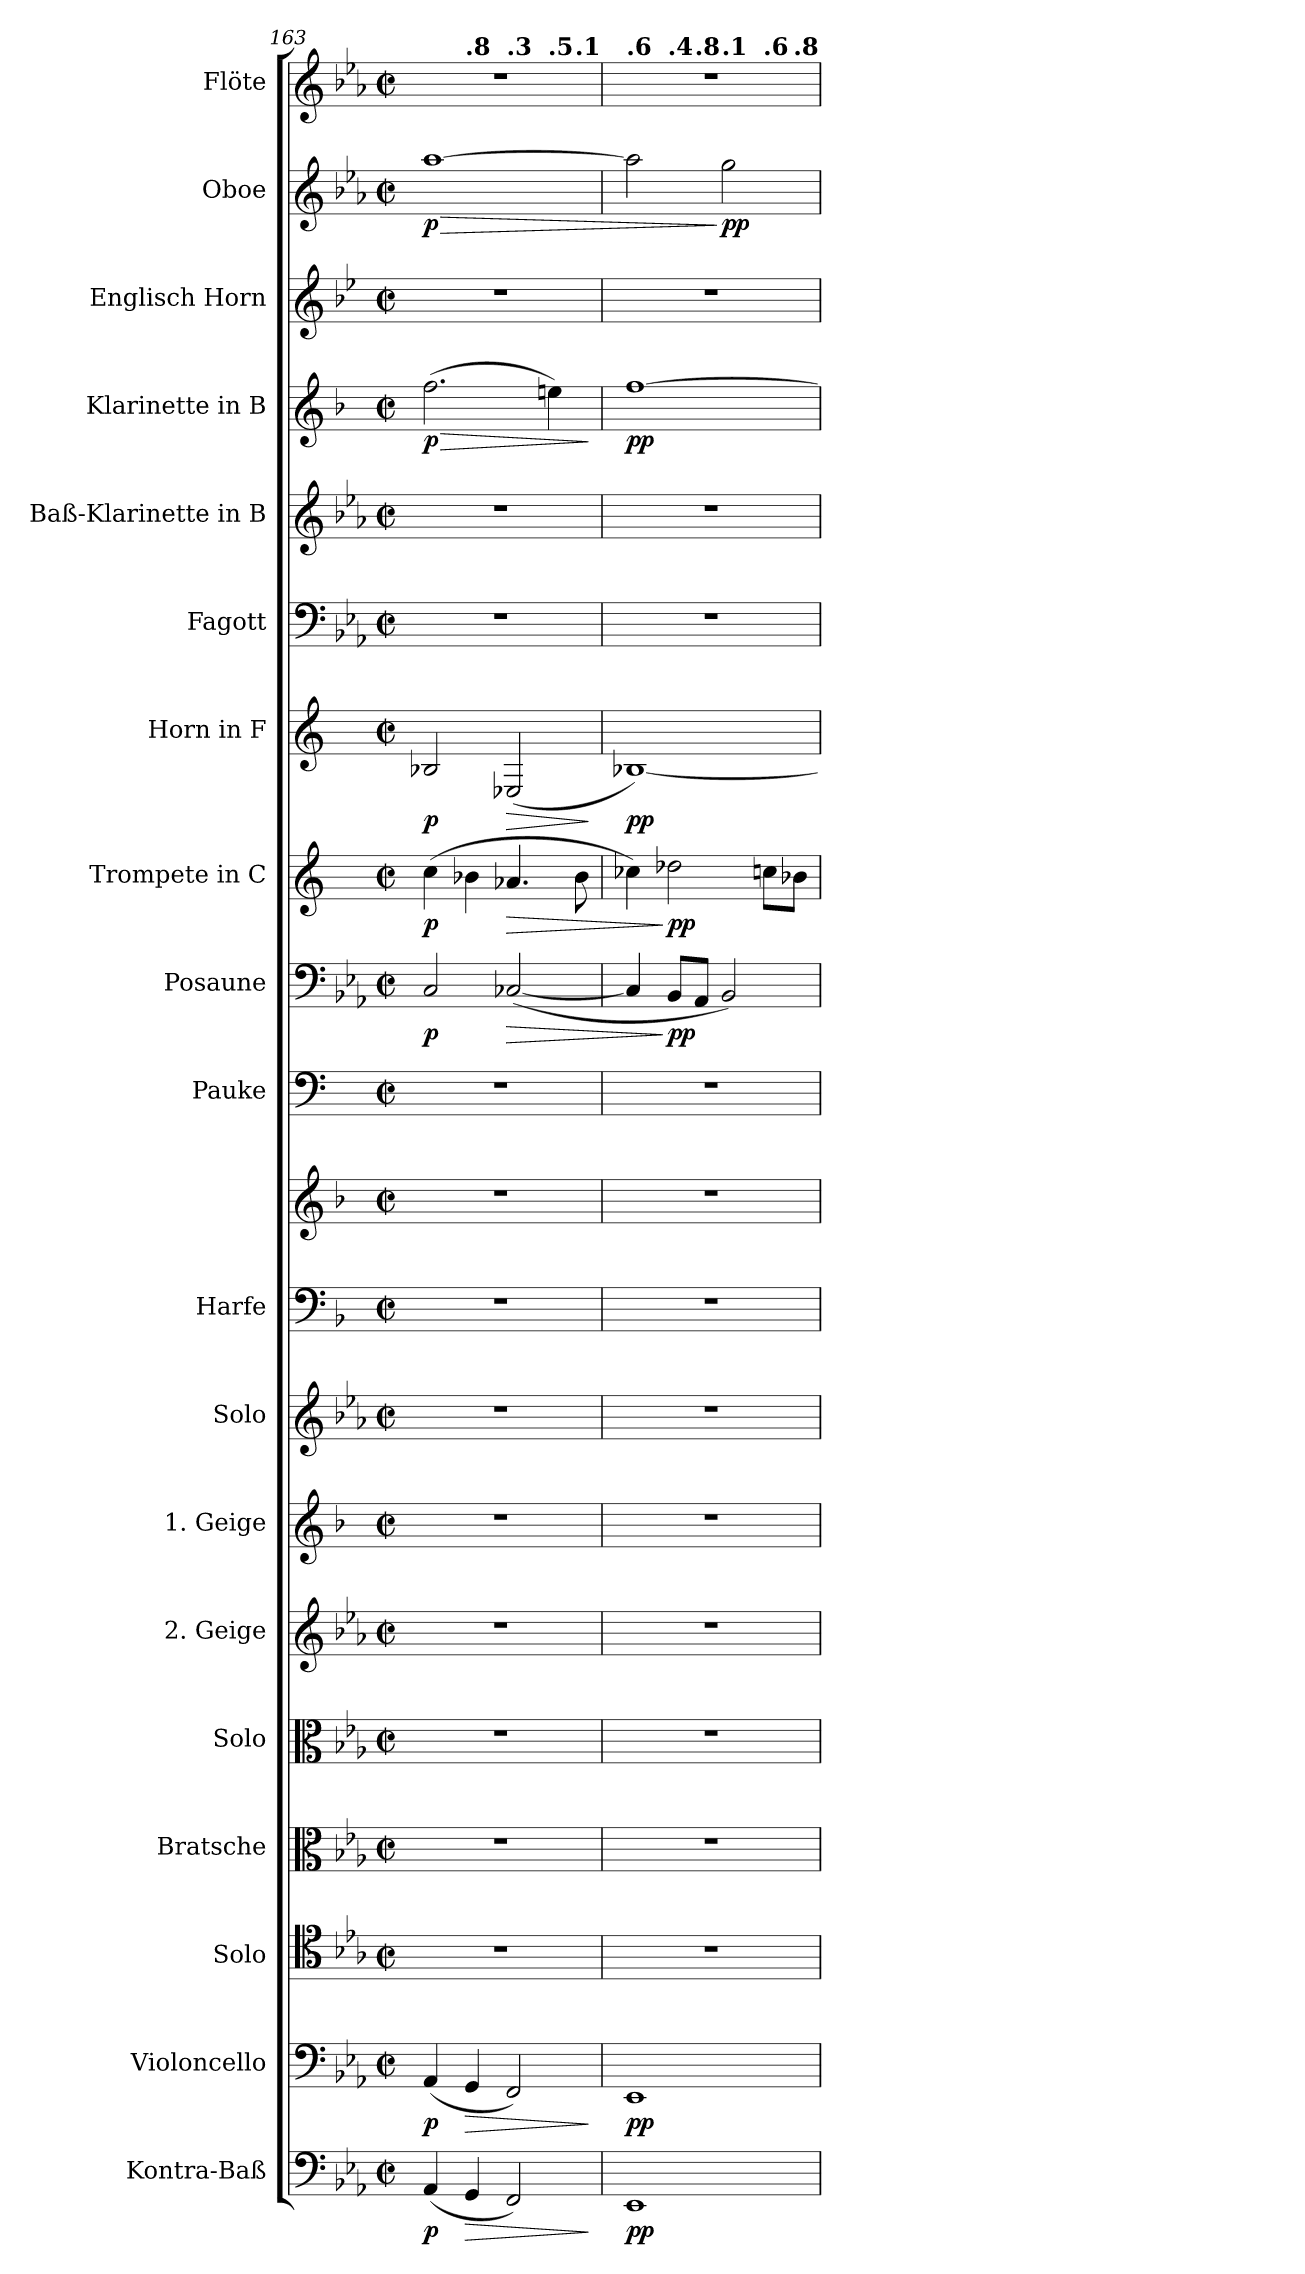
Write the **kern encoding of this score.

**kern	**dynam	**kern	**dynam	**kern	**kern	**kern	**kern	**kern	**kern	**kern	**kern	**kern	**kern	**dynam	**kern	**dynam	**kern	**dynam	**kern	**kern	**kern	**dynam	**kern	**kern	**dynam	**kern
*part19	*part19	*part18	*part18	*part17	*part16	*part15	*part14	*part13	*part12	*part11	*part11	*part10	*part9	*part9	*part8	*part8	*part7	*part7	*part6	*part5	*part4	*part4	*part3	*part2	*part2	*part1
*staff20	*staff20	*staff19	*staff19	*staff18	*staff17	*staff16	*staff15	*staff14	*staff13	*staff12	*staff11	*staff10	*staff9	*staff9	*staff8	*staff8	*staff7	*staff7	*staff6	*staff5	*staff4	*staff4	*staff3	*staff2	*staff2	*staff1
*I"Kontra-Baß	*	*I"Violoncello	*	*I"Solo	*I"Bratsche	*I"Solo	*I"2. Geige	*I"1. Geige	*I"Solo	*I"Harfe	*	*I"Pauke	*I"Posaune	*	*I"Trompete in C	*	*I"Horn in F	*	*I"Fagott	*I"Baß-Klarinette in B	*I"Klarinette in B	*	*I"Englisch Horn	*I"Oboe	*	*I"Flöte
*	*	*I'Vlc.	*	*I'Solo	*I'Br.	*I'Solo	*I'2. Gg	*I'1. Gg.	*I'Solo	*I'Hrf.	*	*I'Pk.	*I'Pos.	*	*I'Trp.	*	*I'Hr. F	*	*I'Fg.	*	*I'Kl. B	*	*I'E. H.	*I'Ob.	*	*I'Fl.
*clefF4	*	*clefF4	*	*clefC4	*clefC3	*clefC3	*clefG2	*clefG2	*clefG2	*clefF4	*clefG2	*clefF4	*clefF4	*	*clefG2	*	*clefG2	*	*clefF4	*clefG2	*clefG2	*	*clefG2	*clefG2	*	*clefG2
*ITrd7c12	*	*	*	*	*	*	*	*ITrd1c2	*	*ITrd1c2	*ITrd1c2	*	*	*	*	*	*ITrd4c7	*	*	*ITrd8c14	*ITrd1c2	*	*ITrd4c7	*	*	*
*k[b-e-a-]	*	*k[b-e-a-]	*	*k[b-e-a-]	*k[b-e-a-]	*k[b-e-a-]	*k[b-e-a-]	*k[b-e-a-]	*k[b-e-a-]	*k[b-e-a-]	*k[b-e-a-]	*k[]	*k[b-e-a-]	*	*k[]	*	*k[b-]	*	*k[b-e-a-]	*k[b-e-a-]	*k[b-e-a-]	*	*k[b-e-a-]	*k[b-e-a-]	*	*k[b-e-a-]
*M2/2	*	*M2/2	*	*M2/2	*M2/2	*M2/2	*M2/2	*M2/2	*M2/2	*M2/2	*M2/2	*M2/2	*M2/2	*	*M2/2	*	*M2/2	*	*M2/2	*M2/2	*M2/2	*	*M2/2	*M2/2	*	*M2/2
*met(c|)	*	*met(c|)	*	*met(c|)	*met(c|)	*met(c|)	*met(c|)	*met(c|)	*met(c|)	*met(c|)	*met(c|)	*met(c|)	*met(c|)	*	*met(c|)	*	*met(c|)	*	*met(c|)	*met(c|)	*met(c|)	*	*met(c|)	*met(c|)	*	*met(c|)
*MM130	*	*MM130	*	*MM130	*MM130	*MM130	*MM130	*MM130	*MM130	*MM130	*MM130	*MM130	*MM130	*	*MM130	*	*MM130	*	*MM130	*MM130	*MM130	*	*MM130	*MM130	*	*MM130
=163	=163	=163	=163	=163	=163	=163	=163	=163	=163	=163	=163	=163	=163	=163	=163	=163	=163	=163	=163	=163	=163	=163	=163	=163	=163	=163
!	!	!	!	!	!	!	!	!	!	!	!	!	!	!	!	!	!	!	!	!	!	!	!	!	!	!LO:TX:a:B:t=rit.     _      _      _      _      _      _     _     _     _     _     _     tempo I. sehr ruhig
!	!LO:DY:b	!	!LO:DY:b	!	!	!	!	!	!	!	!	!	!	!LO:DY:b	!	!LO:DY:b	!	!LO:DY:b	!	!	!	!LO:HP:b	!	!	!LO:HP:b	!
!	!	!	!	!	!	!	!	!	!	!	!	!	!	!	!	!	!	!	!	!	!	!LO:DY:n=1:b	!	!	!LO:DY:n=1:b	!
*	*	*	*	*	*	*	*	*	*	*	*	*	*	*	*	*	*	*	*	*	*	*	*	*	*	*^
*	*	*	*	*	*	*	*	*	*	*	*	*	*	*	*	*	*	*	*	*	*	*	*	*	*	*	*^
*	*	*	*	*	*	*	*	*	*	*	*	*	*	*	*	*	*	*	*	*	*	*	*	*	*	*	*	*^
*	*	*	*	*	*	*	*	*	*	*	*	*	*	*	*	*	*	*	*	*	*	*	*	*	*	*	*	*	*^
(<4AAA-/	p	(<4AA-/	p	1r	1r	1r	1r	1r	1r	1r	1r	1r	2C/	p	(>4cc\	p	2E-X/	p	1r	1r	(>2.ee-\	> p	1r	[1aa-	> p	1r	4ryy	2ryy	2.ryy	2..ryy
*	*	*	*	*	*	*	*	*	*	*	*	*	*	*	*	*	*	*	*	*	*	*	*	*	*	*MM128	*	*	*	*
!	!	!	!	!	!	!	!	!	!	!	!	!	!	!	!	!	!	!	!	!	!	!	!	!	!	!	!LO:TX:a:B:t=.8	!	!	!
!	!LO:HP:b	!	!LO:HP:b	!	!	!	!	!	!	!	!	!	!	!	!	!	!	!	!	!	!	!	!	!	!	!	!	!	!	!
4GGG/	>	4GG/	>	.	.	.	.	.	.	.	.	.	.	.	4b-X\	.	.	.	.	.	.	.	.	.	.	.	2.ryy	.	.	.
*	*	*	*	*	*	*	*	*	*	*	*	*	*	*	*	*	*	*	*	*	*	*	*	*	*	*MM128	*	*	*	*
!	!	!	!	!	!	!	!	!	!	!	!	!	!	!	!	!	!	!	!	!	!	!	!	!	!	!	!	!LO:TX:a:B:t=.3	!	!
!	!	!	!	!	!	!	!	!	!	!	!	!	!	!LO:HP:b	!	!LO:HP:b	!	!LO:HP:b	!	!	!	!	!	!	!	!	!	!	!	!
2FFF/)	.	2FF/)	.	.	.	.	.	.	.	.	.	.	(<[2C-X/	>	4.a-X/	>	(<2AA-X/	>	.	.	.	.	.	.	.	.	.	2ryy	.	.
*	*	*	*	*	*	*	*	*	*	*	*	*	*	*	*	*	*	*	*	*	*	*	*	*	*	*MM126	*	*	*	*
!	!	!	!	!	!	!	!	!	!	!	!	!	!	!	!	!	!	!	!	!	!	!	!	!	!	!	!	!	!LO:TX:a:B:t=.5	!
.	.	.	.	.	.	.	.	.	.	.	.	.	.	.	.	.	.	.	.	.	4ddn\)	.	.	.	.	.	.	.	4ryy	.
*	*	*	*	*	*	*	*	*	*	*	*	*	*	*	*	*	*	*	*	*	*	*	*	*	*	*MM126	*	*	*	*
!	!	!	!	!	!	!	!	!	!	!	!	!	!	!	!	!	!	!	!	!	!	!	!	!	!	!	!	!	!	!LO:TX:a:B:t=.1
.	.	.	.	.	.	.	.	.	.	.	.	.	.	.	8b-\	.	.	.	.	.	.	.	.	.	.	.	.	.	.	8ryy
.	]	.	]	.	.	.	.	.	.	.	.	.	.	.	.	.	.	]	.	.	.	]	.	.	.	.	.	.	.	.
=164	=164	=164	=164	=164	=164	=164	=164	=164	=164	=164	=164	=164	=164	=164	=164	=164	=164	=164	=164	=164	=164	=164	=164	=164	=164	=164	=164	=164	=164	=164
*	*	*	*	*	*	*	*	*	*	*	*	*	*	*	*	*	*	*	*	*	*	*	*	*	*	*MM124	*	*	*	*
!	!	!	!	!	!	!	!	!	!	!	!	!	!	!	!	!	!	!	!	!	!	!	!	!	!	!LO:TX:a:B:t=.6	!	!	!	!
!	!LO:DY:b	!	!LO:DY:b	!	!	!	!	!	!	!	!	!	!	!	!	!	!	!LO:DY:b	!	!	!	!LO:DY:b	!	!	!	!	!	!	!	!
1EEE-	pp	1EE-	pp	1r	1r	1r	1r	1r	1r	1r	1r	1r	4C-/]	.	4cc-X\)	.	[1E-X)	pp	1r	1r	[1ee-	pp	1r	2aa-\]	.	1r	4ryy	4.ryy	2ryy	2.ryy
*	*	*	*	*	*	*	*	*	*	*	*	*	*	*	*	*	*	*	*	*	*	*	*	*	*	*MM122	*	*	*	*
!	!	!	!	!	!	!	!	!	!	!	!	!	!	!	!	!	!	!	!	!	!	!	!	!	!	!	!LO:TX:a:B:t=.4	!	!	!
!	!	!	!	!	!	!	!	!	!	!	!	!	!	!LO:DY:n=1:b	!	!LO:DY:n=1:b	!	!	!	!	!	!	!	!	!	!	!	!	!	!
.	.	.	.	.	.	.	.	.	.	.	.	.	8BB-/L	] pp	2dd-X\	] pp	.	.	.	.	.	.	.	.	.	.	2.ryy	.	.	.
*	*	*	*	*	*	*	*	*	*	*	*	*	*	*	*	*	*	*	*	*	*	*	*	*	*	*MM120	*	*	*	*
!	!	!	!	!	!	!	!	!	!	!	!	!	!	!	!	!	!	!	!	!	!	!	!	!	!	!	!	!LO:TX:a:B:t=.8	!	!
.	.	.	.	.	.	.	.	.	.	.	.	.	8AA-/J	.	.	.	.	.	.	.	.	.	.	.	.	.	.	2ryy	.	.
*	*	*	*	*	*	*	*	*	*	*	*	*	*	*	*	*	*	*	*	*	*	*	*	*	*	*MM120	*	*	*	*
!	!	!	!	!	!	!	!	!	!	!	!	!	!	!	!	!	!	!	!	!	!	!	!	!	!	!	!	!	!LO:TX:a:B:t=.1	!
!	!	!	!	!	!	!	!	!	!	!	!	!	!	!	!	!	!	!	!	!	!	!	!	!	!LO:DY:n=1:b	!	!	!	!	!
.	.	.	.	.	.	.	.	.	.	.	.	.	2BB-/)	.	.	.	.	.	.	.	.	.	.	2gg\	] pp	.	.	.	2ryy	.
*	*	*	*	*	*	*	*	*	*	*	*	*	*	*	*	*	*	*	*	*	*	*	*	*	*	*MM116	*	*	*	*
!	!	!	!	!	!	!	!	!	!	!	!	!	!	!	!	!	!	!	!	!	!	!	!	!	!	!	!	!	!	!LO:TX:a:B:t=.6
.	.	.	.	.	.	.	.	.	.	.	.	.	.	.	8ccn\L	.	.	.	.	.	.	.	.	.	.	.	.	.	.	4ryy
*	*	*	*	*	*	*	*	*	*	*	*	*	*	*	*	*	*	*	*	*	*	*	*	*	*	*MM114	*	*	*	*
!	!	!	!	!	!	!	!	!	!	!	!	!	!	!	!	!	!	!	!	!	!	!	!	!	!	!	!	!LO:TX:a:B:t=.8	!	!
.	.	.	.	.	.	.	.	.	.	.	.	.	.	.	8b-X\J	.	.	.	.	.	.	.	.	.	.	.	.	8ryy	.	.
*	*	*	*	*	*	*	*	*	*	*	*	*	*	*	*	*	*	*	*	*	*	*	*	*	*	*v	*v	*v	*v	*v
=	=	=	=	=	=	=	=	=	=	=	=	=	=	=	=	=	=	=	=	=	=	=	=	=	=	=
*-	*-	*-	*-	*-	*-	*-	*-	*-	*-	*-	*-	*-	*-	*-	*-	*-	*-	*-	*-	*-	*-	*-	*-	*-	*-	*-
